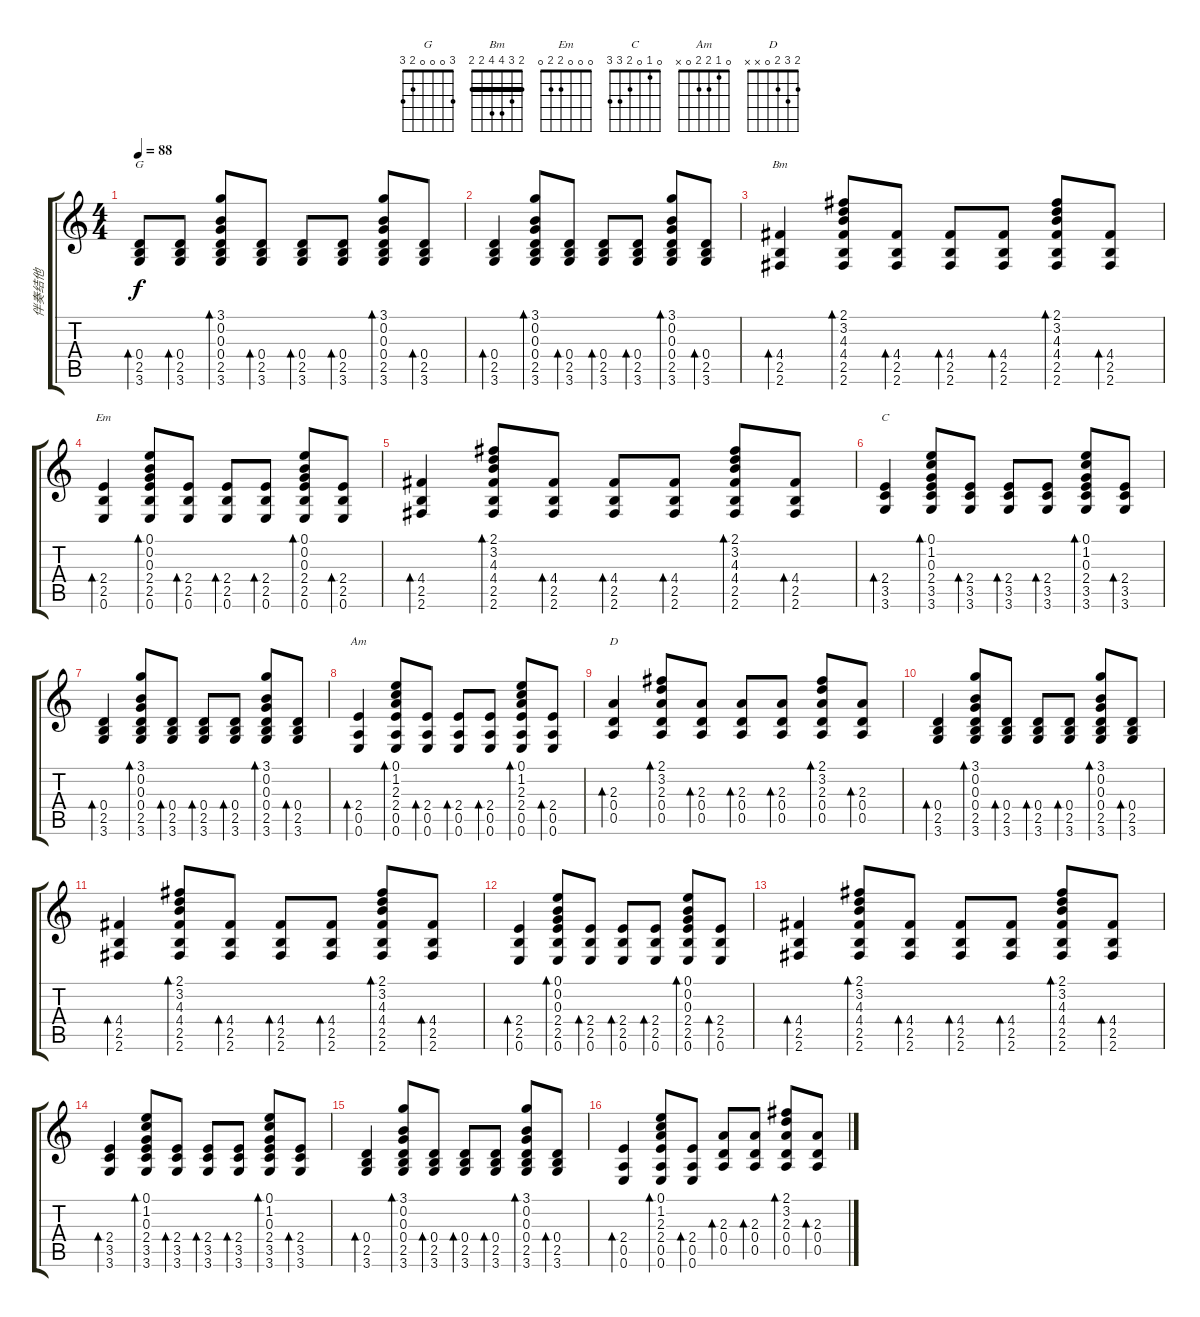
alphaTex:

\track ("伴奏结他" "伴奏结他") {instrument acousticguitarsteel}
\staff {score tabs}
\tuning (E4 B3 G3 D3 A2 E2) {hide}
\chord ("G" 3 0 0 0 2 3)
\chord ("Bm" 2 3 4 4 2 2) {barre 2}
\chord ("Em" 0 0 0 2 2 0)
\chord ("C" 0 1 0 2 3 3)
\chord ("Am" 0 1 2 2 0 x)
\chord ("D" 2 3 2 0 x x)
\ts (4 4)
\tempo 88
\clef g2
\ks c
(0.4 2.5 3.6).8{bd 60 ch "G" dy f} (0.4 2.5 3.6).8{bd 60} (3.1 0.2 0.3 0.4 2.5 3.6).8{bd 60} (0.4 2.5 3.6).8{bd 60} (0.4 2.5 3.6).8{bd 60} (0.4 2.5 3.6).8{bd 60} (3.1 0.2 0.3 0.4 2.5 3.6).8{bd 60} (0.4 2.5 3.6).8{bd 60} |
(0.4 2.5 3.6).4{bd 30} (3.1 0.2 0.3 0.4 2.5 3.6).8{bd 30} (0.4 2.5 3.6).8{bd 30} (0.4 2.5 3.6).8{bd 30} (0.4 2.5 3.6).8{bd 30} (3.1 0.2 0.3 0.4 2.5 3.6).8{bd 30} (0.4 2.5 3.6).8{bd 30} |
(4.4 2.5 2.6).4{bd 30 ch "Bm"} (2.1 3.2 4.3 4.4 2.5 2.6).8{bd 30} (4.4 2.5 2.6).8{bd 30} (4.4 2.5 2.6).8{bd 30} (4.4 2.5 2.6).8{bd 30} (2.1 3.2 4.3 4.4 2.5 2.6).8{bd 30} (4.4 2.5 2.6).8{bd 30} |
(2.4 2.5 0.6).4{bd 30 ch "Em"} (0.1 0.2 0.3 2.4 2.5 0.6).8{bd 30} (2.4 2.5 0.6).8{bd 30} (2.4 2.5 0.6).8{bd 30} (2.4 2.5 0.6).8{bd 30} (0.1 0.2 0.3 2.4 2.5 0.6).8{bd 30} (2.4 2.5 0.6).8{bd 30} |
(4.4 2.5 2.6).4{bd 30} (2.1 3.2 4.3 4.4 2.5 2.6).8{bd 30} (4.4 2.5 2.6).8{bd 30} (4.4 2.5 2.6).8{bd 30} (4.4 2.5 2.6).8{bd 30} (2.1 3.2 4.3 4.4 2.5 2.6).8{bd 30} (4.4 2.5 2.6).8{bd 30} |
(2.4 3.5 3.6).4{bd 30 ch "C"} (0.1 1.2 0.3 2.4 3.5 3.6).8{bd 30} (2.4 3.5 3.6).8{bd 30} (2.4 3.5 3.6).8{bd 30} (2.4 3.5 3.6).8{bd 30} (0.1 1.2 0.3 2.4 3.5 3.6).8{bd 30} (2.4 3.5 3.6).8{bd 30} |
(0.4 2.5 3.6).4{bd 60} (3.1 0.2 0.3 0.4 2.5 3.6).8{bd 60} (0.4 2.5 3.6).8{bd 60} (0.4 2.5 3.6).8{bd 60} (0.4 2.5 3.6).8{bd 60} (3.1 0.2 0.3 0.4 2.5 3.6).8{bd 60} (0.4 2.5 3.6).8{bd 60} |
(2.4 0.5 0.6).4{bd 60 ch "Am"} (0.1 1.2 2.3 2.4 0.5 0.6).8{bd 60} (2.4 0.5 0.6).8{bd 60} (2.4 0.5 0.6).8{bd 60} (2.4 0.5 0.6).8{bd 60} (0.1 1.2 2.3 2.4 0.5 0.6).8{bd 60} (2.4 0.5 0.6).8{bd 60} |
(2.3 0.4 0.5).4{bd 60 ch "D"} (2.1 3.2 2.3 0.4 0.5).8{bd 60} (2.3 0.4 0.5).8{bd 60} (2.3 0.4 0.5).8{bd 60} (2.3 0.4 0.5).8{bd 60} (2.1 3.2 2.3 0.4 0.5).8{bd 60} (2.3 0.4 0.5).8{bd 60} |
(0.4 2.5 3.6).4{bd 30} (3.1 0.2 0.3 0.4 2.5 3.6).8{bd 30} (0.4 2.5 3.6).8{bd 30} (0.4 2.5 3.6).8{bd 30} (0.4 2.5 3.6).8{bd 30} (3.1 0.2 0.3 0.4 2.5 3.6).8{bd 30} (0.4 2.5 3.6).8{bd 30} |
(4.4 2.5 2.6).4{bd 30} (2.1 3.2 4.3 4.4 2.5 2.6).8{bd 30} (4.4 2.5 2.6).8{bd 30} (4.4 2.5 2.6).8{bd 30} (4.4 2.5 2.6).8{bd 30} (2.1 3.2 4.3 4.4 2.5 2.6).8{bd 30} (4.4 2.5 2.6).8{bd 30} |
(2.4 2.5 0.6).4{bd 30} (0.1 0.2 0.3 2.4 2.5 0.6).8{bd 30} (2.4 2.5 0.6).8{bd 30} (2.4 2.5 0.6).8{bd 30} (2.4 2.5 0.6).8{bd 30} (0.1 0.2 0.3 2.4 2.5 0.6).8{bd 30} (2.4 2.5 0.6).8{bd 30} |
(4.4 2.5 2.6).4{bd 30} (2.1 3.2 4.3 4.4 2.5 2.6).8{bd 30} (4.4 2.5 2.6).8{bd 30} (4.4 2.5 2.6).8{bd 30} (4.4 2.5 2.6).8{bd 30} (2.1 3.2 4.3 4.4 2.5 2.6).8{bd 30} (4.4 2.5 2.6).8{bd 30} |
(2.4 3.5 3.6).4{bd 30} (0.1 1.2 0.3 2.4 3.5 3.6).8{bd 30} (2.4 3.5 3.6).8{bd 30} (2.4 3.5 3.6).8{bd 30} (2.4 3.5 3.6).8{bd 30} (0.1 1.2 0.3 2.4 3.5 3.6).8{bd 30} (2.4 3.5 3.6).8{bd 30} |
(0.4 2.5 3.6).4{bd 60} (3.1 0.2 0.3 0.4 2.5 3.6).8{bd 60} (0.4 2.5 3.6).8{bd 60} (0.4 2.5 3.6).8{bd 60} (0.4 2.5 3.6).8{bd 60} (3.1 0.2 0.3 0.4 2.5 3.6).8{bd 60} (0.4 2.5 3.6).8{bd 60} |
(2.4 0.5 0.6).4{bd 60} (0.1 1.2 2.3 2.4 0.5 0.6).8{bd 60} (2.4 0.5 0.6).8{bd 60} (2.3 0.4 0.5).8{bd 60} (2.3 0.4 0.5).8{bd 60} (2.1 3.2 2.3 0.4 0.5).8{bd 60} (2.3 0.4 0.5).8{bd 60}
